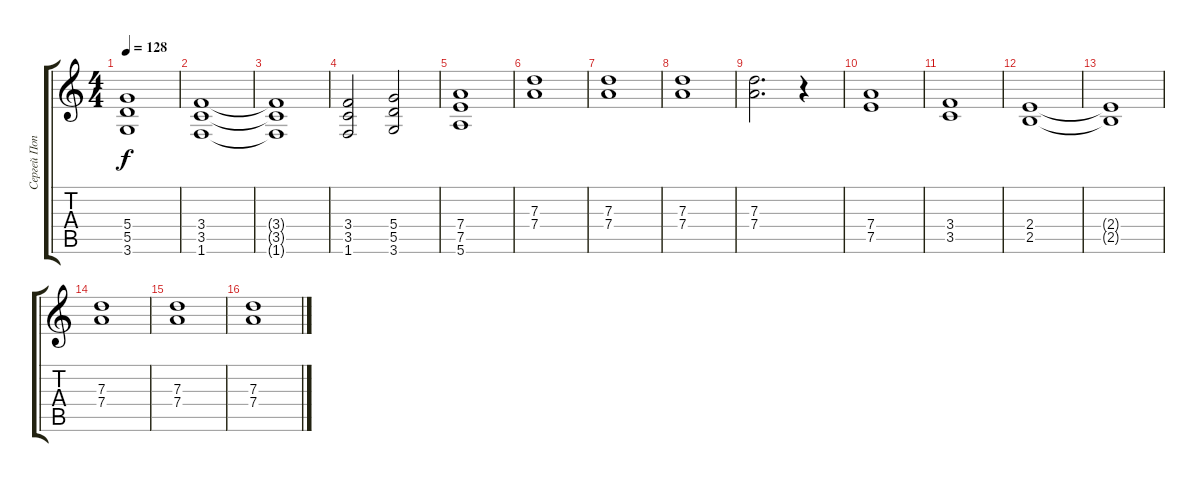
\track ("Сергей Попов" "Сергей Поп") {instrument distortionguitar}
\staff {score tabs}
\tuning (E4 B3 G3 D3 A2 E2) {hide}
\ts (4 4)
\tempo 128
\clef g2
\ks c
(5.4{t} 5.5{t} 3.6{t}).1{dy f} |
(3.4 3.5 1.6).1 |
(3.4{t} 3.5{t} 1.6{t}).1 |
(3.4 3.5 1.6).2 (5.4 5.5 3.6).2 |
(7.4 7.5 5.6).1 |
(7.3 7.4).1 |
(7.3 7.4).1 |
(7.3 7.4).1 |
(7.3 7.4).2{d} r.4 |
(7.4 7.5).1 |
(3.4 3.5).1 |
(2.4 2.5).1 |
(2.4{t} 2.5{t}).1 |
(7.3 7.4).1 |
(7.3 7.4).1 |
(7.3 7.4).1
